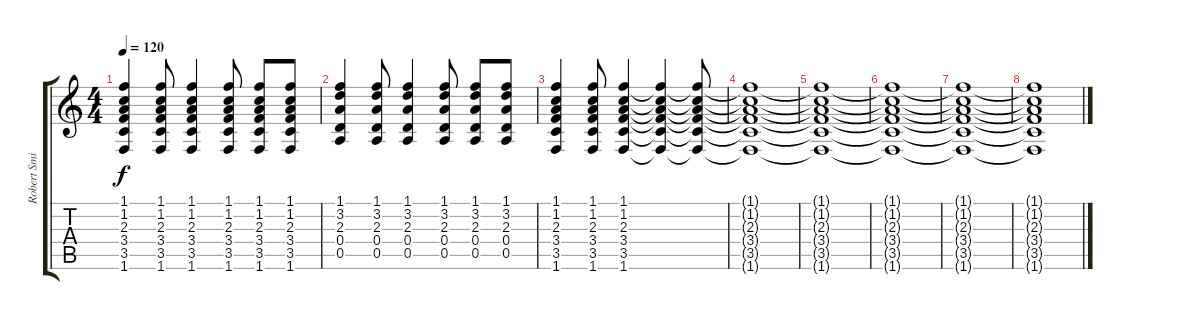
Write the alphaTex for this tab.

\track ("Robert Smith (Guitarra)" "Robert Smi") {instrument electricguitarmuted}
\staff {score tabs}
\tuning (E4 B3 G3 D3 A2 E2) {hide}
\ts (4 4)
\tempo 120
\clef g2
\ks c
(1.1 1.2 2.3 3.4 3.5 1.6).4{dy f instrument electricguitarclean} (1.1 1.2 2.3 3.4 3.5 1.6).8 (1.1 1.2 2.3 3.4 3.5 1.6).4 (1.1 1.2 2.3 3.4 3.5 1.6).8 (1.1 1.2 2.3 3.4 3.5 1.6).8 (1.1 1.2 2.3 3.4 3.5 1.6).8 |
(1.1 3.2 2.3 0.4 0.5).4{instrument electricguitarclean} (1.1 3.2 2.3 0.4 0.5).8 (1.1 3.2 2.3 0.4 0.5).4 (1.1 3.2 2.3 0.4 0.5).8 (1.1 3.2 2.3 0.4 0.5).8 (1.1 3.2 2.3 0.4 0.5).8 |
(1.1 1.2 2.3 3.4 3.5 1.6).4{instrument electricguitarclean} (1.1 1.2 2.3 3.4 3.5 1.6).8 (1.1 1.2 2.3 3.4 3.5 1.6).4 (1.1{t} 1.2{t} 2.3{t} 3.4{t} 3.5{t} 1.6{t}).4 (1.1{t} 1.2{t} 2.3{t} 3.4{t} 3.5{t} 1.6{t}).8 |
(1.1{t} 1.2{t} 2.3{t} 3.4{t} 3.5{t} 1.6{t}).1 |
(1.1{t} 1.2{t} 2.3{t} 3.4{t} 3.5{t} 1.6{t}).1 |
(1.1{t} 1.2{t} 2.3{t} 3.4{t} 3.5{t} 1.6{t}).1 |
(1.1{t} 1.2{t} 2.3{t} 3.4{t} 3.5{t} 1.6{t}).1 |
(1.1{t} 1.2{t} 2.3{t} 3.4{t} 3.5{t} 1.6{t}).1
